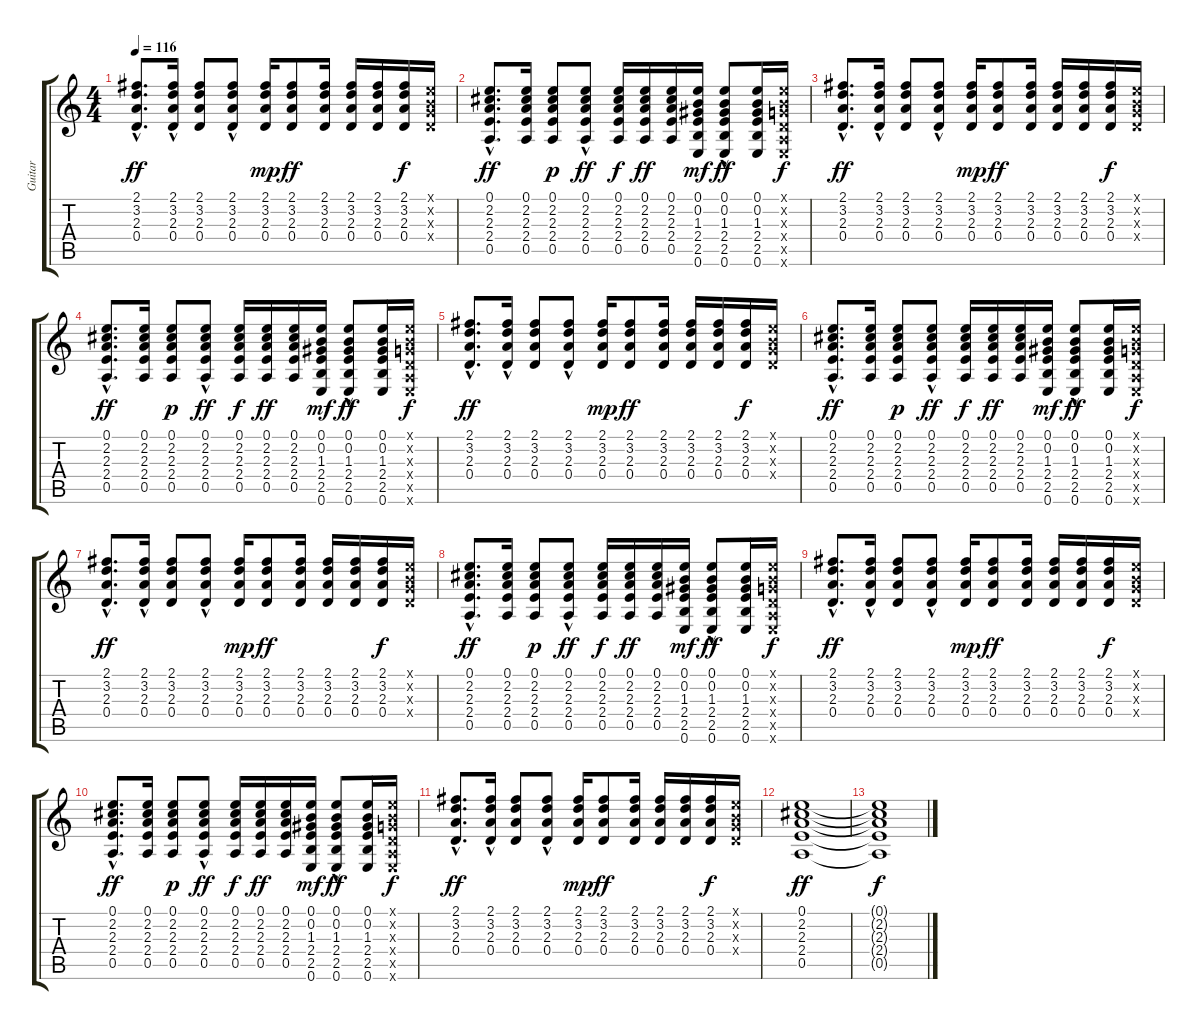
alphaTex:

\track ("Guitar" "Guitar") {instrument electricguitarclean}
\staff {score tabs}
\tuning (E4 B3 G3 D3 A2 E2) {hide}
\ts (4 4)
\tempo 116
\clef g2
\ks c
(2.1 3.2{hac} 2.3 0.4{hac}).8{d dy ff} (2.1{hac} 3.2 2.3 0.4).16 (2.1 3.2 2.3 0.4).8 (2.1 3.2{hac} 2.3{hac} 0.4).8 (2.1 3.2 2.3 0.4).16{dy mp} (2.1 3.2 2.3 0.4).8{dy ff} (2.1 3.2 2.3 0.4).16 (2.1 3.2 2.3 0.4).16 (2.1 3.2 2.3 0.4).16 (2.1 3.2 2.3 0.4).16{dy f} (0.1{x} 0.2{x} 0.3{x} 0.4{x}).16 |
(0.1{hac} 2.2{hac} 2.3{hac} 2.4{hac} 0.5{hac}).8{d dy ff} (0.1 2.2 2.3 2.4 0.5).16 (0.1 2.2 2.3 2.4 0.5).8{dy p} (0.1 2.2{hac} 2.3{hac} 2.4 0.5).8{dy ff} (0.1 2.2 2.3 2.4 0.5).16{dy f} (0.1 2.2 2.3 2.4 0.5).16{dy ff} (0.1 2.2 2.3 2.4 0.5).16 (0.1 0.2 1.3 2.4 2.5 0.6).16{dy mf} (0.1 0.2 1.3{hac} 2.4 2.5 0.6).8{dy ff} (0.1 0.2 1.3 2.4 2.5 0.6).16 (0.1{x} 0.2{x} 0.3{x} 0.4{x} 0.5{x} 0.6{x}).16{dy f} |
(2.1 3.2{hac} 2.3 0.4{hac}).8{d dy ff} (2.1{hac} 3.2 2.3 0.4).16 (2.1 3.2 2.3 0.4).8 (2.1 3.2{hac} 2.3{hac} 0.4).8 (2.1 3.2 2.3 0.4).16{dy mp} (2.1 3.2 2.3 0.4).8{dy ff} (2.1 3.2 2.3 0.4).16 (2.1 3.2 2.3 0.4).16 (2.1 3.2 2.3 0.4).16 (2.1 3.2 2.3 0.4).16{dy f} (0.1{x} 0.2{x} 0.3{x} 0.4{x}).16 |
(0.1{hac} 2.2{hac} 2.3{hac} 2.4{hac} 0.5{hac}).8{d dy ff} (0.1 2.2 2.3 2.4 0.5).16 (0.1 2.2 2.3 2.4 0.5).8{dy p} (0.1 2.2{hac} 2.3{hac} 2.4 0.5).8{dy ff} (0.1 2.2 2.3 2.4 0.5).16{dy f} (0.1 2.2 2.3 2.4 0.5).16{dy ff} (0.1 2.2 2.3 2.4 0.5).16 (0.1 0.2 1.3 2.4 2.5 0.6).16{dy mf} (0.1 0.2 1.3{hac} 2.4 2.5 0.6).8{dy ff} (0.1 0.2 1.3 2.4 2.5 0.6).16 (0.1{x} 0.2{x} 0.3{x} 0.4{x} 0.5{x} 0.6{x}).16{dy f} |
(2.1 3.2{hac} 2.3 0.4{hac}).8{d dy ff} (2.1{hac} 3.2 2.3 0.4).16 (2.1 3.2 2.3 0.4).8 (2.1 3.2{hac} 2.3{hac} 0.4).8 (2.1 3.2 2.3 0.4).16{dy mp} (2.1 3.2 2.3 0.4).8{dy ff} (2.1 3.2 2.3 0.4).16 (2.1 3.2 2.3 0.4).16 (2.1 3.2 2.3 0.4).16 (2.1 3.2 2.3 0.4).16{dy f} (0.1{x} 0.2{x} 0.3{x} 0.4{x}).16 |
(0.1{hac} 2.2{hac} 2.3{hac} 2.4{hac} 0.5{hac}).8{d dy ff} (0.1 2.2 2.3 2.4 0.5).16 (0.1 2.2 2.3 2.4 0.5).8{dy p} (0.1 2.2{hac} 2.3{hac} 2.4 0.5).8{dy ff} (0.1 2.2 2.3 2.4 0.5).16{dy f} (0.1 2.2 2.3 2.4 0.5).16{dy ff} (0.1 2.2 2.3 2.4 0.5).16 (0.1 0.2 1.3 2.4 2.5 0.6).16{dy mf} (0.1 0.2 1.3{hac} 2.4 2.5 0.6).8{dy ff} (0.1 0.2 1.3 2.4 2.5 0.6).16 (0.1{x} 0.2{x} 0.3{x} 0.4{x} 0.5{x} 0.6{x}).16{dy f} |
(2.1 3.2{hac} 2.3 0.4{hac}).8{d dy ff} (2.1{hac} 3.2 2.3 0.4).16 (2.1 3.2 2.3 0.4).8 (2.1 3.2{hac} 2.3{hac} 0.4).8 (2.1 3.2 2.3 0.4).16{dy mp} (2.1 3.2 2.3 0.4).8{dy ff} (2.1 3.2 2.3 0.4).16 (2.1 3.2 2.3 0.4).16 (2.1 3.2 2.3 0.4).16 (2.1 3.2 2.3 0.4).16{dy f} (0.1{x} 0.2{x} 0.3{x} 0.4{x}).16 |
(0.1{hac} 2.2{hac} 2.3{hac} 2.4{hac} 0.5{hac}).8{d dy ff} (0.1 2.2 2.3 2.4 0.5).16 (0.1 2.2 2.3 2.4 0.5).8{dy p} (0.1 2.2{hac} 2.3{hac} 2.4 0.5).8{dy ff} (0.1 2.2 2.3 2.4 0.5).16{dy f} (0.1 2.2 2.3 2.4 0.5).16{dy ff} (0.1 2.2 2.3 2.4 0.5).16 (0.1 0.2 1.3 2.4 2.5 0.6).16{dy mf} (0.1 0.2 1.3{hac} 2.4 2.5 0.6).8{dy ff} (0.1 0.2 1.3 2.4 2.5 0.6).16 (0.1{x} 0.2{x} 0.3{x} 0.4{x} 0.5{x} 0.6{x}).16{dy f} |
(2.1 3.2{hac} 2.3 0.4{hac}).8{d dy ff} (2.1{hac} 3.2 2.3 0.4).16 (2.1 3.2 2.3 0.4).8 (2.1 3.2{hac} 2.3{hac} 0.4).8 (2.1 3.2 2.3 0.4).16{dy mp} (2.1 3.2 2.3 0.4).8{dy ff} (2.1 3.2 2.3 0.4).16 (2.1 3.2 2.3 0.4).16 (2.1 3.2 2.3 0.4).16 (2.1 3.2 2.3 0.4).16{dy f} (0.1{x} 0.2{x} 0.3{x} 0.4{x}).16 |
(0.1{hac} 2.2{hac} 2.3{hac} 2.4{hac} 0.5{hac}).8{d dy ff} (0.1 2.2 2.3 2.4 0.5).16 (0.1 2.2 2.3 2.4 0.5).8{dy p} (0.1 2.2{hac} 2.3{hac} 2.4 0.5).8{dy ff} (0.1 2.2 2.3 2.4 0.5).16{dy f} (0.1 2.2 2.3 2.4 0.5).16{dy ff} (0.1 2.2 2.3 2.4 0.5).16 (0.1 0.2 1.3 2.4 2.5 0.6).16{dy mf} (0.1 0.2 1.3{hac} 2.4 2.5 0.6).8{dy ff} (0.1 0.2 1.3 2.4 2.5 0.6).16 (0.1{x} 0.2{x} 0.3{x} 0.4{x} 0.5{x} 0.6{x}).16{dy f} |
(2.1 3.2{hac} 2.3 0.4{hac}).8{d dy ff} (2.1{hac} 3.2 2.3 0.4).16 (2.1 3.2 2.3 0.4).8 (2.1 3.2{hac} 2.3{hac} 0.4).8 (2.1 3.2 2.3 0.4).16{dy mp} (2.1 3.2 2.3 0.4).8{dy ff} (2.1 3.2 2.3 0.4).16 (2.1 3.2 2.3 0.4).16 (2.1 3.2 2.3 0.4).16 (2.1 3.2 2.3 0.4).16{dy f} (0.1{x} 0.2{x} 0.3{x} 0.4{x}).16 |
(0.1 2.2 2.3 2.4 0.5).1{dy ff} |
(0.1{t} 2.2{t} 2.3{t} 2.4{t} 0.5{t}).1{dy f}
